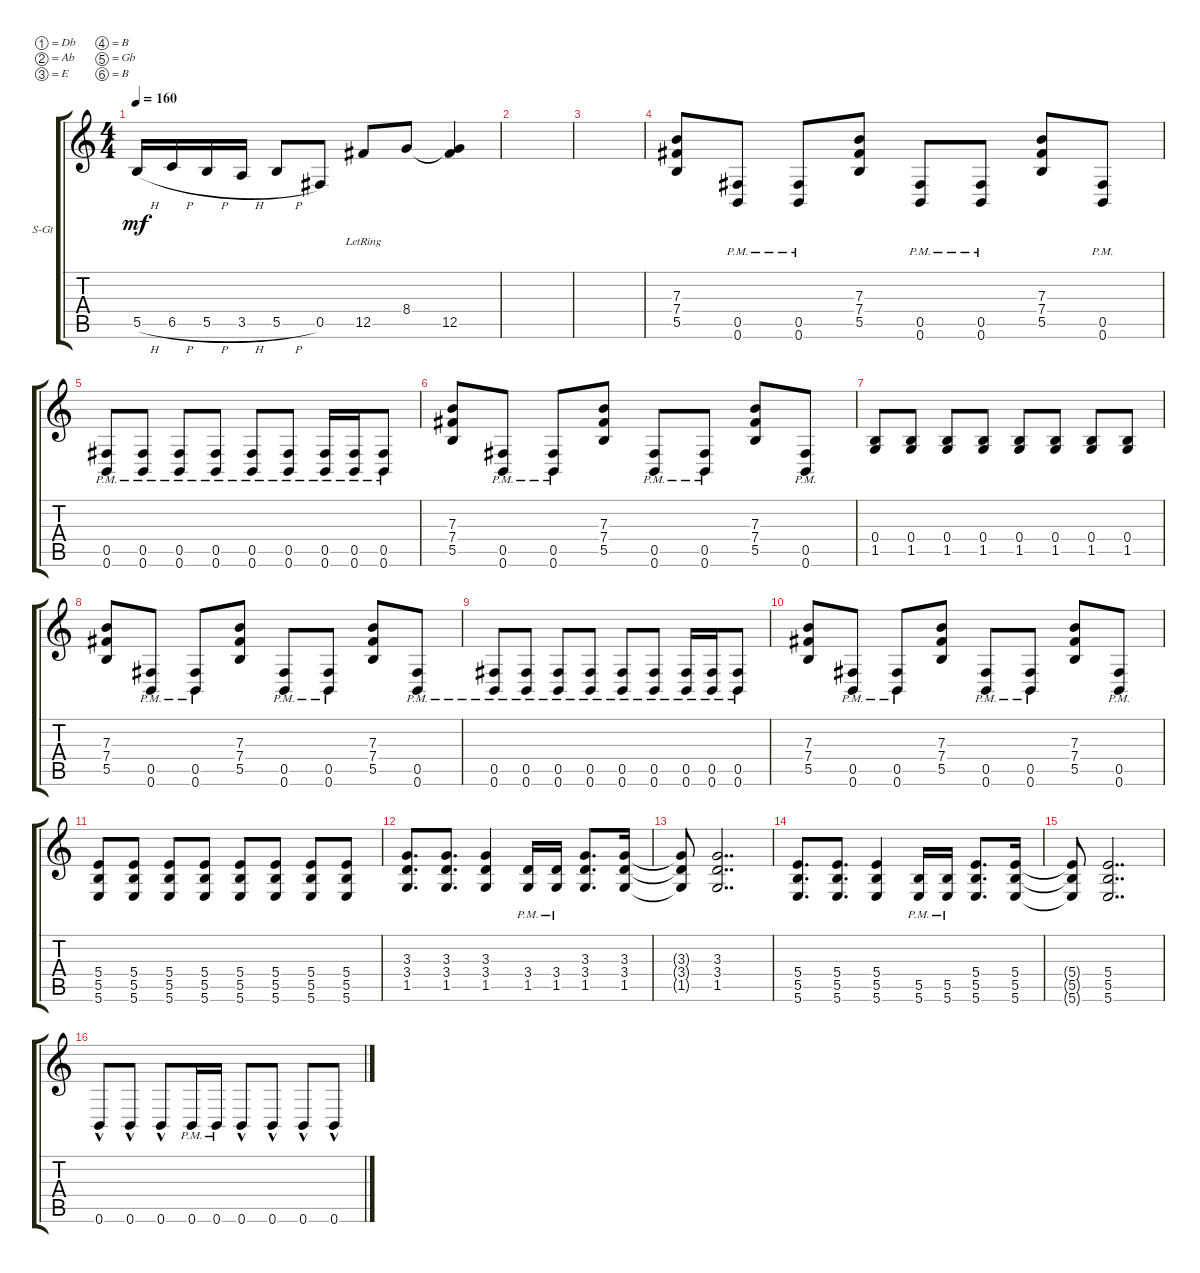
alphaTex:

\defaultSystemsLayout 4
\bracketExtendMode groupsimilarinstruments
\firstSystemTrackNameOrientation horizontal
\otherSystemsTrackNameOrientation horizontal
\track ("Guitar 2" "S-Gt") {instrument acousticguitarsteel}
\staff {score tabs}
\tuning (Db4 Ab3 E3 B2 Gb2 B1)
\ts (4 4)
\tempo 160
\clef g2
\ks c
5.5{h}.16{dy mf} 6.5{h}.16 5.5{h}.16 3.5{h}.16 5.5{h}.8 0.5.8 12.5{lr}.8 8.4.8 (12.5 8.4{t}).4 |
|
|
(5.5 7.4 7.3).8 (0.6{pm} 0.5{pm}).8 (0.6{pm} 0.5{pm}).8 (5.5 7.3 7.4).8 (0.6{pm} 0.5{pm}).8 (0.6{pm} 0.5{pm}).8 (5.5 7.4 7.3).8 (0.6{pm} 0.5{pm}).8 |
(0.6{pm} 0.5{pm}).8 (0.6{pm} 0.5{pm}).8 (0.6{pm} 0.5{pm}).8 (0.6{pm} 0.5{pm}).8 (0.6{pm} 0.5{pm}).8 (0.6{pm} 0.5{pm}).8 (0.6{pm} 0.5{pm}).16 (0.6{pm} 0.5{pm}).16 (0.6{pm} 0.5{pm}).8 |
(5.5 7.4 7.3).8 (0.6{pm} 0.5{pm}).8 (0.6{pm} 0.5{pm}).8 (5.5 7.3 7.4).8 (0.6{pm} 0.5{pm}).8 (0.6{pm} 0.5{pm}).8 (5.5 7.4 7.3).8 (0.6{pm} 0.5{pm}).8 |
(1.5 0.4).8 (1.5 0.4).8 (1.5 0.4).8 (1.5 0.4).8 (1.5 0.4).8 (1.5 0.4).8 (1.5 0.4).8 (1.5 0.4).8 |
(5.5 7.4 7.3).8 (0.6{pm} 0.5{pm}).8 (0.6{pm} 0.5{pm}).8 (5.5 7.3 7.4).8 (0.6{pm} 0.5{pm}).8 (0.6{pm} 0.5{pm}).8 (5.5 7.4 7.3).8 (0.6{pm} 0.5{pm}).8 |
(0.6{pm} 0.5{pm}).8 (0.6{pm} 0.5{pm}).8 (0.6{pm} 0.5{pm}).8 (0.6{pm} 0.5{pm}).8 (0.6{pm} 0.5{pm}).8 (0.6{pm} 0.5{pm}).8 (0.6{pm} 0.5{pm}).16 (0.6{pm} 0.5{pm}).16 (0.6{pm} 0.5{pm}).8 |
(5.5 7.4 7.3).8 (0.6{pm} 0.5{pm}).8 (0.6{pm} 0.5{pm}).8 (5.5 7.3 7.4).8 (0.6{pm} 0.5{pm}).8 (0.6{pm} 0.5{pm}).8 (5.5 7.4 7.3).8 (0.6{pm} 0.5{pm}).8 |
(5.6 5.5 5.4).8 (5.6 5.5 5.4).8 (5.6 5.5 5.4).8 (5.6 5.5 5.4).8 (5.6 5.5 5.4).8 (5.6 5.5 5.4).8 (5.6 5.5 5.4).8 (5.6 5.5 5.4).8 |
(1.5 3.4 3.3).8{d} (3.4 1.5 3.3).8{d} (1.5 3.4 3.3).4 (1.5{pm} 3.4).16 (1.5{pm} 3.4).16 (3.4 1.5 3.3).8{d} (1.5 3.4 3.3).16 |
(3.4{t} 1.5{t} 3.3{t}).8 (1.5 3.4 3.3).2{dd} |
(5.6 5.5 5.4).8{d} (5.6 5.4 5.5).8{d} (5.6 5.5 5.4).4 (5.6{pm} 5.5{pm}).16 (5.6{pm} 5.5{pm}).16 (5.6 5.4 5.5).8{d} (5.6 5.5 5.4).16 |
(5.6{t} 5.4{t} 5.5{t}).8 (5.6 5.5 5.4).2{dd} |
0.6{hac}.8 0.6{hac}.8 0.6{hac}.8 0.6{pm}.16 0.6{pm}.16 0.6{hac}.8 0.6{hac}.8 0.6{hac}.8 0.6{hac}.8
